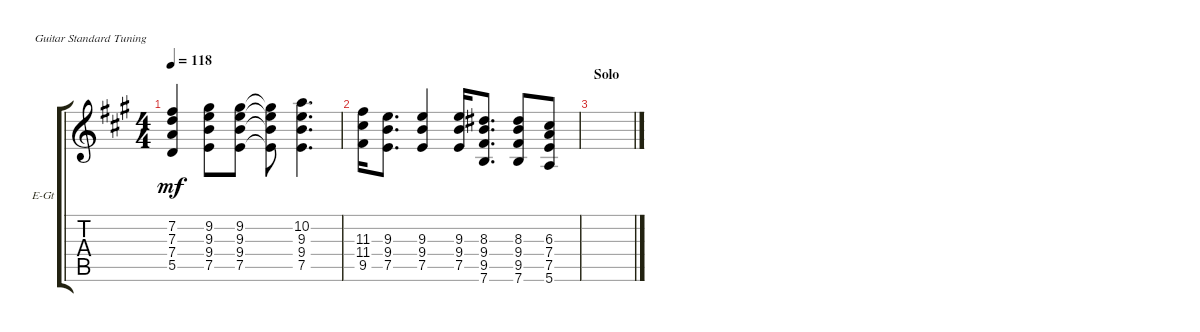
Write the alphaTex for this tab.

\defaultSystemsLayout 4
\bracketExtendMode groupsimilarinstruments
\firstSystemTrackNameOrientation horizontal
\otherSystemsTrackNameOrientation horizontal
\track ("VINNIE VINCENT" "E-Gt") {solo instrument distortionguitar}
\staff {score tabs}
\tuning (E4 B3 G3 D3 A2 E2)
\ts (4 4)
\tempo 118
\clef g2
\ks a
(7.4 7.3 5.5 7.2).4{dy mf} (9.2 9.3 9.4 7.5).8 (7.5 9.4 9.3 9.2).8 (7.5{t} 9.4{t} 9.3{t} 9.2{t}).8 (10.2 9.3 9.4 7.5).4{d} |
(9.5 11.4 11.3).16 (9.3 9.4 7.5).8{d} (7.5 9.4 9.3).4 (9.3 9.4 7.5).16 (7.6 9.5 9.4 8.3).8{d} (8.3 9.4 9.5 7.6).8 (5.6 7.5 7.4 6.3).8 |
\section ("" "Solo")
